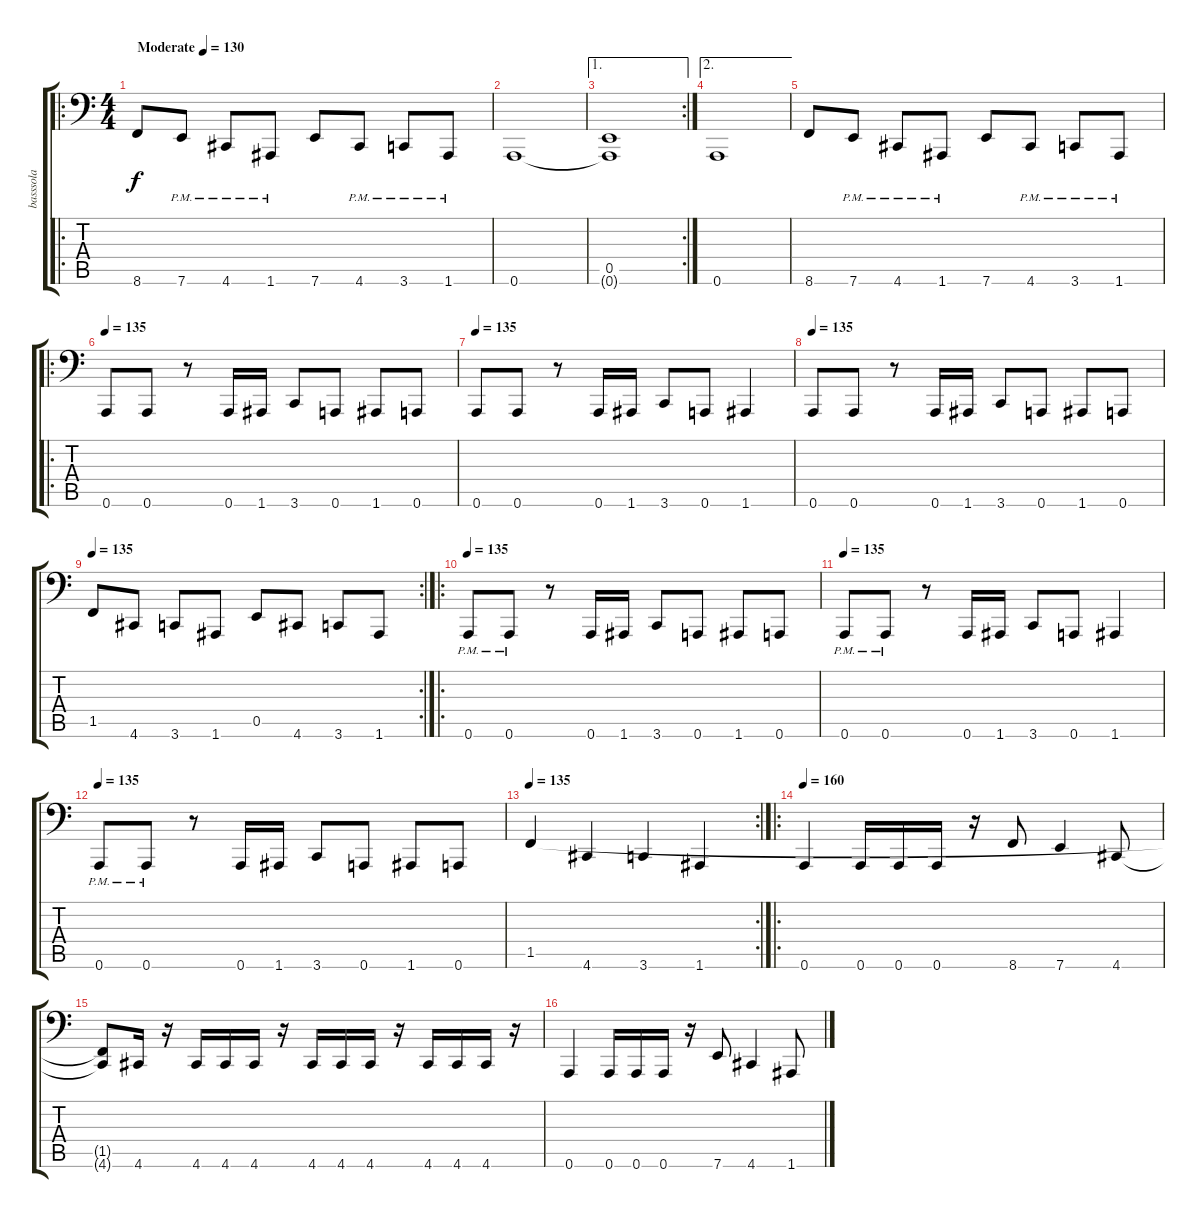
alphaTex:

\track ("basssola" "basssola") {instrument electricbasspick}
\staff {score tabs}
\tuning (B2 Gb2 D2 A1 E1 A0) {hide}
\ro
\ts (4 4)
\tempo (130 "Moderate")
\clef f4
\ks c
8.6.8{dy f instrument electricbasspick} 7.6{pm}.8 4.6{pm}.8 1.6{pm}.8 7.6.8 4.6{pm}.8 3.6{pm}.8 1.6{pm}.8 |
0.6.1 |
\ae 1
\rc 2
(0.5 0.6{t}).1 |
\ae 2
0.6.1 |
8.6.8 7.6{pm}.8 4.6{pm}.8 1.6{pm}.8 7.6.8 4.6{pm}.8 3.6{pm}.8 1.6{pm}.8 |
\ro
\tempo 145
\tempo 135
0.6.8 0.6.8 r.8 0.6.16 1.6.16 3.6.8 0.6.8 1.6.8 0.6.8 |
\tempo 135
0.6.8 0.6.8 r.8 0.6.16 1.6.16 3.6.8 0.6.8 1.6.4 |
\tempo 135
0.6.8 0.6.8 r.8 0.6.16 1.6.16 3.6.8 0.6.8 1.6.8 0.6.8 |
\rc 2
\tempo 135
1.5.8 4.6.8 3.6.8 1.6.8 0.5.8 4.6.8 3.6.8 1.6.8 |
\ro
\tempo 135
0.6{pm}.8 0.6{pm}.8 r.8 0.6.16 1.6.16 3.6.8 0.6.8 1.6.8 0.6.8 |
\tempo 135
0.6{pm}.8 0.6{pm}.8 r.8 0.6.16 1.6.16 3.6.8 0.6.8 1.6.4 |
\tempo 135
0.6{pm}.8 0.6{pm}.8 r.8 0.6.16 1.6.16 3.6.8 0.6.8 1.6.8 0.6.8 |
\rc 2
\tempo 135
1.5.4 4.6.4 3.6.4 1.6.4 |
\ro
\tempo 150
\tempo 160
0.6.4 0.6.16 0.6.16 0.6.16 r.16 8.6.8 7.6.4 4.6.8 |
(1.5{t} 4.6{t}).8 4.6.16 r.16 4.6.16 4.6.16 4.6.16 r.16 4.6.16 4.6.16 4.6.16 r.16 4.6.16 4.6.16 4.6.16 r.16 |
0.6.4 0.6.16 0.6.16 0.6.16 r.16 7.6.8 4.6.4 1.6.8
